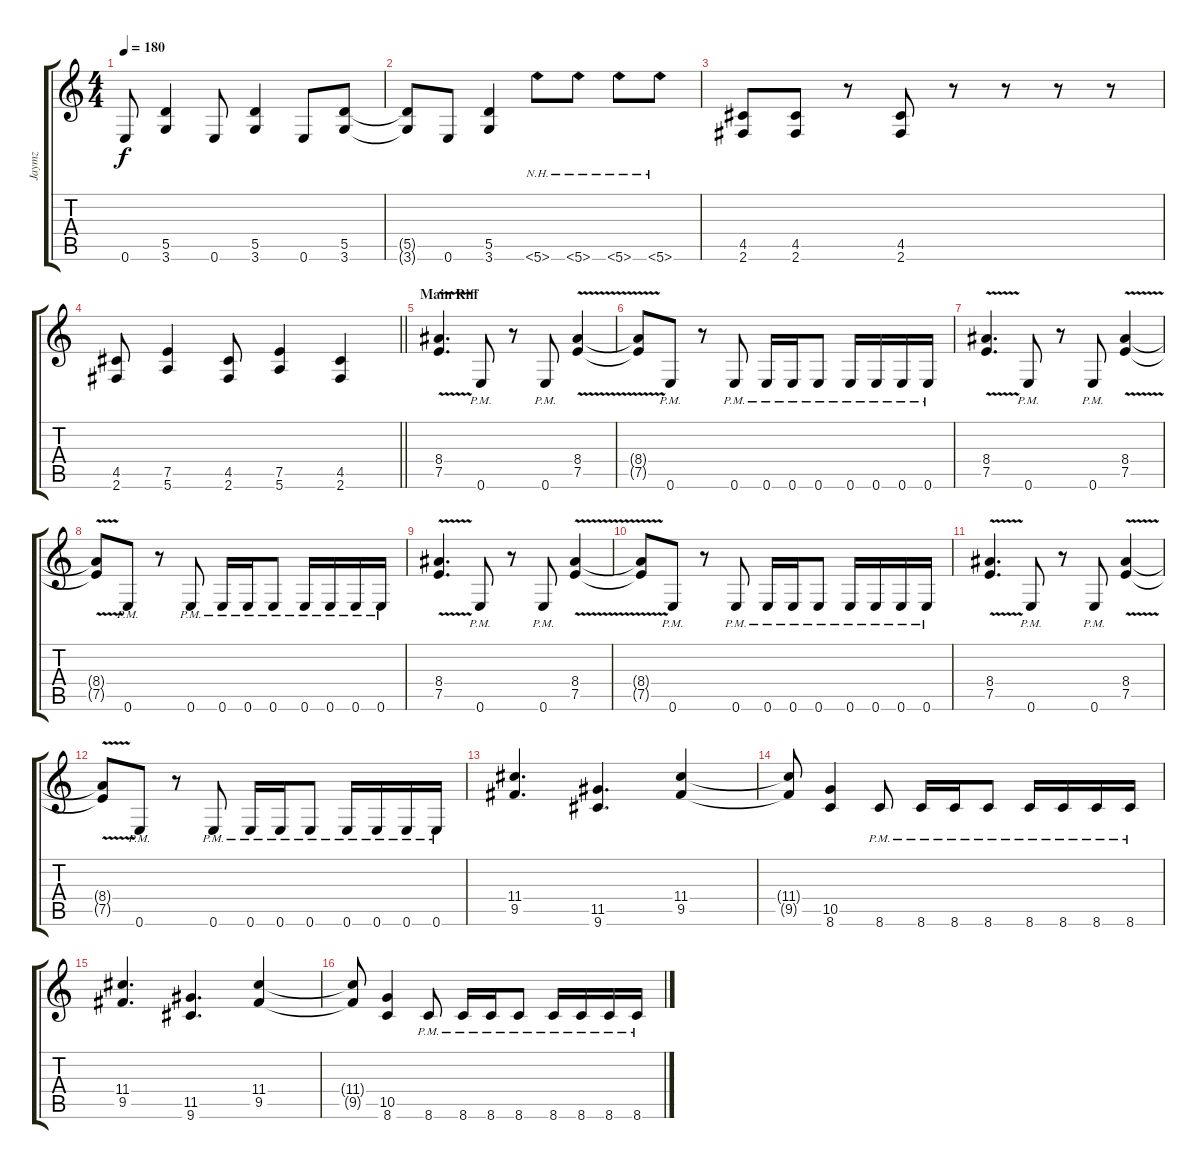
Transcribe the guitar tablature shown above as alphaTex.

\track ("Jaymz" "Jaymz") {instrument distortionguitar}
\staff {score tabs}
\tuning (E4 B3 G3 D3 A2 E2) {hide}
\ts (4 4)
\tempo 180
\clef g2
\ks c
0.6.8{dy f} (5.5 3.6).4 0.6.8 (5.5 3.6).4 0.6.8 (5.5 3.6).8 |
(5.5{t} 3.6{t}).8 0.6.8 (5.5 3.6).4 5.6{nh}.8 5.6{nh}.8 5.6{nh}.8 5.6{nh}.8 |
(4.5 2.6).8 (4.5 2.6).8 r.8 (4.5 2.6).8 r.8 r.8 r.8 r.8 |
\barLineRight lightlight
(4.5 2.6).8 (7.5 5.6).4 (4.5 2.6).8 (7.5 5.6).4 (4.5 2.6).4 |
\section ("" "Main Riff")
(8.4{v} 7.5).4{d} 0.6{pm}.8 r.8 0.6{pm}.8 (8.4{v} 7.5{v}).4 |
(8.4{t} 7.5{t}).8 0.6{pm}.8 r.8 0.6{pm}.8 0.6{pm}.16 0.6{pm}.16 0.6{pm}.8 0.6{pm}.16 0.6{pm}.16 0.6{pm}.16 0.6{pm}.16 |
(8.4{v} 7.5).4{d} 0.6{pm}.8 r.8 0.6{pm}.8 (8.4{v} 7.5{v}).4 |
(8.4{t} 7.5{t}).8 0.6{pm}.8 r.8 0.6{pm}.8 0.6{pm}.16 0.6{pm}.16 0.6{pm}.8 0.6{pm}.16 0.6{pm}.16 0.6{pm}.16 0.6{pm}.16 |
(8.4{v} 7.5).4{d} 0.6{pm}.8 r.8 0.6{pm}.8 (8.4{v} 7.5{v}).4 |
(8.4{t} 7.5{t}).8 0.6{pm}.8 r.8 0.6{pm}.8 0.6{pm}.16 0.6{pm}.16 0.6{pm}.8 0.6{pm}.16 0.6{pm}.16 0.6{pm}.16 0.6{pm}.16 |
(8.4{v} 7.5).4{d} 0.6{pm}.8 r.8 0.6{pm}.8 (8.4{v} 7.5{v}).4 |
(8.4{t} 7.5{t}).8 0.6{pm}.8 r.8 0.6{pm}.8 0.6{pm}.16 0.6{pm}.16 0.6{pm}.8 0.6{pm}.16 0.6{pm}.16 0.6{pm}.16 0.6{pm}.16 |
(11.4 9.5).4{d} (11.5 9.6).4{d} (11.4 9.5).4 |
(11.4{t} 9.5{t}).8 (10.5 8.6).4 8.6{pm}.8 8.6{pm}.16 8.6{pm}.16 8.6{pm}.8 8.6{pm}.16 8.6{pm}.16 8.6{pm}.16 8.6{pm}.16 |
(11.4 9.5).4{d} (11.5 9.6).4{d} (11.4 9.5).4 |
(11.4{t} 9.5{t}).8 (10.5 8.6).4 8.6{pm}.8 8.6{pm}.16 8.6{pm}.16 8.6{pm}.8 8.6{pm}.16 8.6{pm}.16 8.6{pm}.16 8.6{pm}.16
